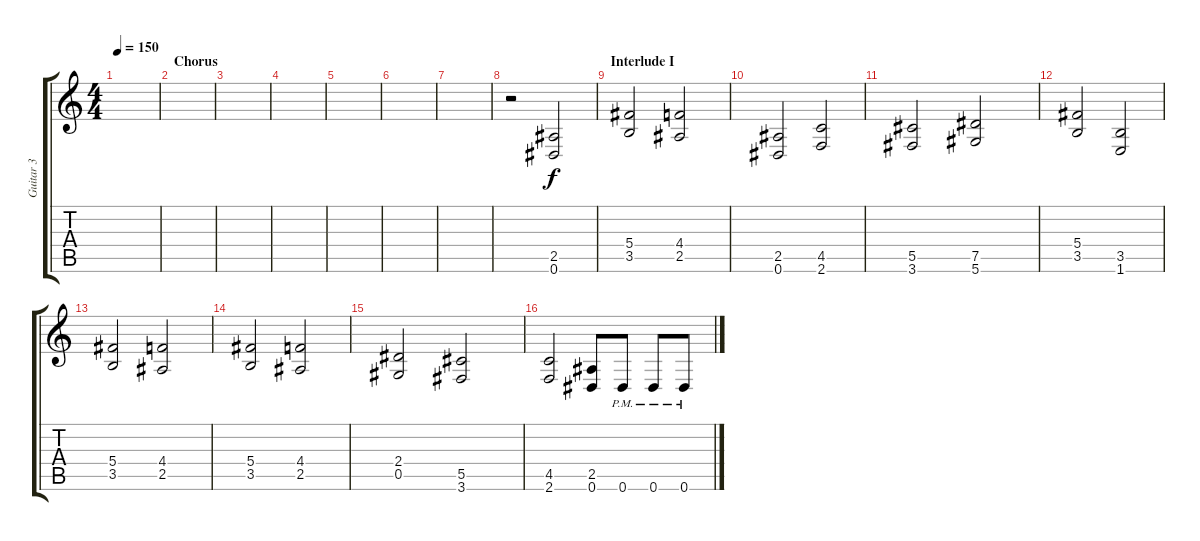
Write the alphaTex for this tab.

\track ("Guitar 3" "Guitar 3") {instrument distortionguitar}
\staff {score tabs}
\tuning (Eb4 Bb3 Gb3 Db3 Ab2 Eb2) {hide}
\ts (4 4)
\tempo 150
\clef g2
\ks c
|
\section ("" "Chorus")
|
|
|
|
|
|
r.2{volume 12} (2.5 0.6).2 |
\section ("" "Interlude I")
(5.4 3.5).2 (4.4 2.5).2 |
(2.5 0.6).2 (4.5 2.6).2 |
(5.5 3.6).2 (7.5 5.6).2 |
(5.4 3.5).2 (3.5 1.6).2 |
(5.4 3.5).2 (4.4 2.5).2 |
(5.4 3.5).2 (4.4 2.5).2 |
(2.4 0.5).2 (5.5 3.6).2 |
(4.5 2.6).2 (2.5 0.6).8 0.6{pm}.8 0.6{pm}.8 0.6{pm}.8
